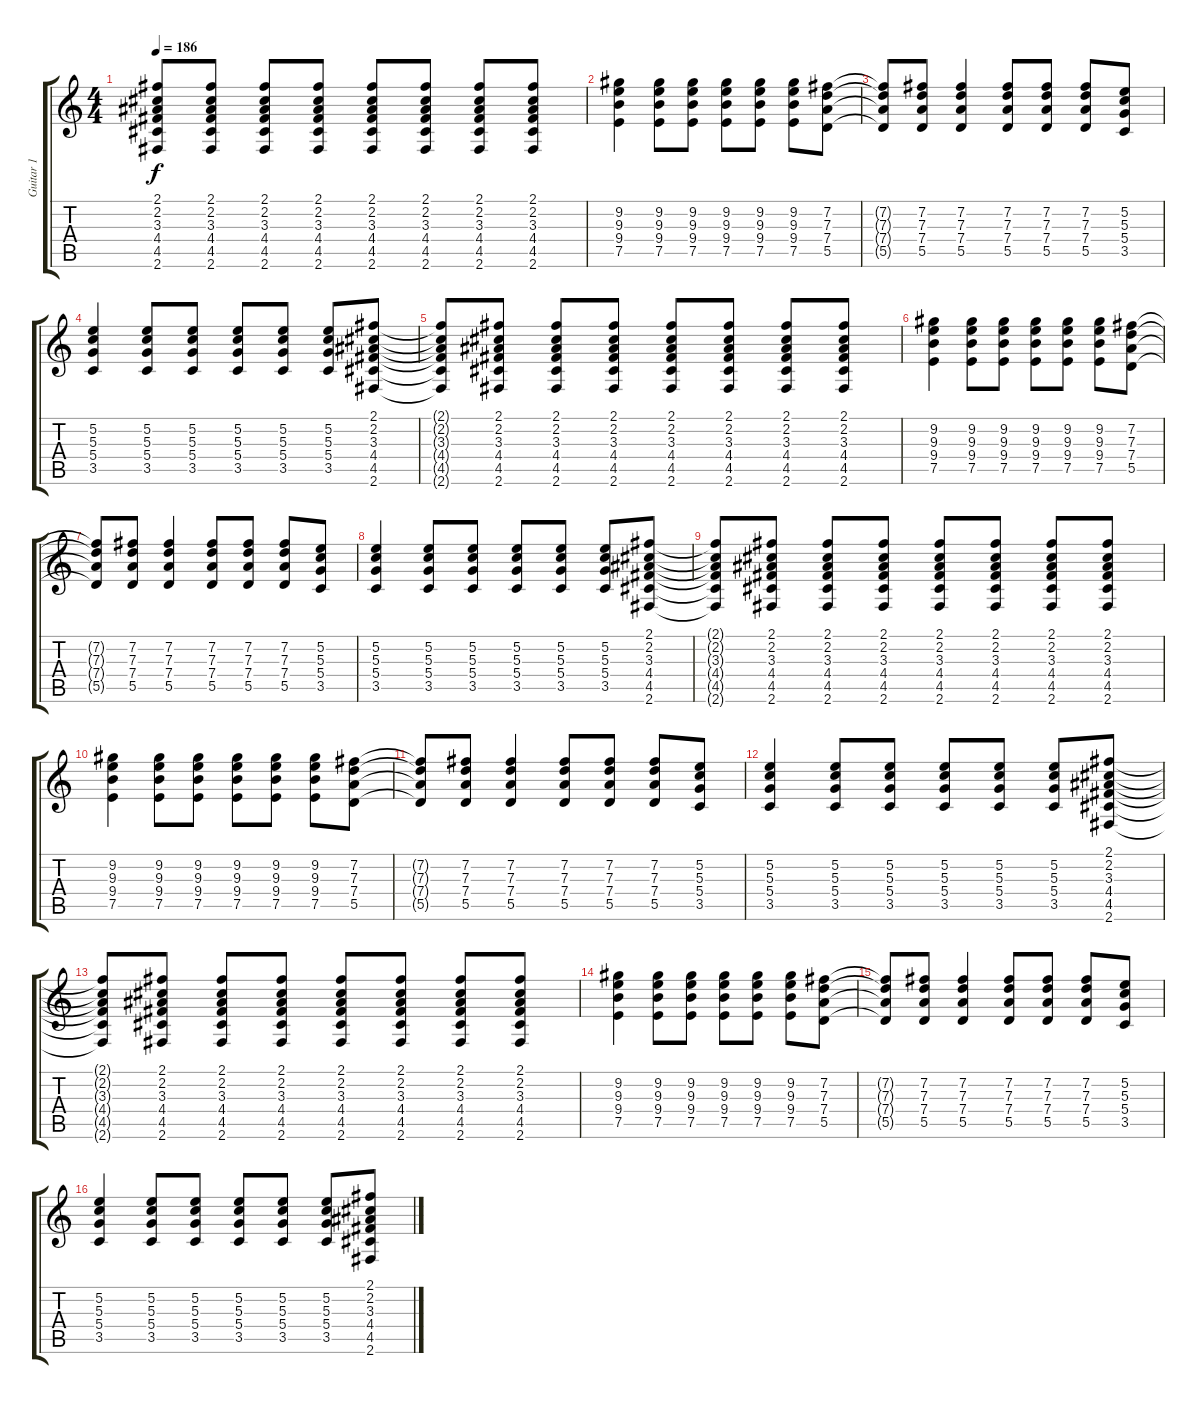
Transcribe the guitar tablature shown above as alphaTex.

\track ("Guitar 1" "Guitar 1") {instrument acousticguitarsteel}
\staff {score tabs}
\tuning (E4 B3 G3 D3 A2 E2) {hide}
\ts (4 4)
\tempo 186
\clef g2
\ks c
(2.1{t} 2.2{t} 3.3{t} 4.4{t} 4.5{t} 2.6{t}).8{dy f} (2.1 2.2 3.3 4.4 4.5 2.6).8 (2.1 2.2 3.3 4.4 4.5 2.6).8 (2.1 2.2 3.3 4.4 4.5 2.6).8 (2.1 2.2 3.3 4.4 4.5 2.6).8 (2.1 2.2 3.3 4.4 4.5 2.6).8 (2.1 2.2 3.3 4.4 4.5 2.6).8 (2.1 2.2 3.3 4.4 4.5 2.6).8 |
(9.2 9.3 9.4 7.5).4 (9.2 9.3 9.4 7.5).8 (9.2 9.3 9.4 7.5).8 (9.2 9.3 9.4 7.5).8 (9.2 9.3 9.4 7.5).8 (9.2 9.3 9.4 7.5).8 (7.2 7.3 7.4 5.5).8 |
(7.2{t} 7.3{t} 7.4{t} 5.5{t}).8 (7.2 7.3 7.4 5.5).8 (7.2 7.3 7.4 5.5).4 (7.2 7.3 7.4 5.5).8 (7.2 7.3 7.4 5.5).8 (7.2 7.3 7.4 5.5).8 (5.2 5.3 5.4 3.5).8 |
(5.2 5.3 5.4 3.5).4 (5.2 5.3 5.4 3.5).8 (5.2 5.3 5.4 3.5).8 (5.2 5.3 5.4 3.5).8 (5.2 5.3 5.4 3.5).8 (5.2 5.3 5.4 3.5).8 (2.1 2.2 3.3 4.4 4.5 2.6).8 |
(2.1{t} 2.2{t} 3.3{t} 4.4{t} 4.5{t} 2.6{t}).8 (2.1 2.2 3.3 4.4 4.5 2.6).8 (2.1 2.2 3.3 4.4 4.5 2.6).8 (2.1 2.2 3.3 4.4 4.5 2.6).8 (2.1 2.2 3.3 4.4 4.5 2.6).8 (2.1 2.2 3.3 4.4 4.5 2.6).8 (2.1 2.2 3.3 4.4 4.5 2.6).8 (2.1 2.2 3.3 4.4 4.5 2.6).8 |
(9.2 9.3 9.4 7.5).4 (9.2 9.3 9.4 7.5).8 (9.2 9.3 9.4 7.5).8 (9.2 9.3 9.4 7.5).8 (9.2 9.3 9.4 7.5).8 (9.2 9.3 9.4 7.5).8 (7.2 7.3 7.4 5.5).8 |
(7.2{t} 7.3{t} 7.4{t} 5.5{t}).8 (7.2 7.3 7.4 5.5).8 (7.2 7.3 7.4 5.5).4 (7.2 7.3 7.4 5.5).8 (7.2 7.3 7.4 5.5).8 (7.2 7.3 7.4 5.5).8 (5.2 5.3 5.4 3.5).8 |
(5.2 5.3 5.4 3.5).4 (5.2 5.3 5.4 3.5).8 (5.2 5.3 5.4 3.5).8 (5.2 5.3 5.4 3.5).8 (5.2 5.3 5.4 3.5).8 (5.2 5.3 5.4 3.5).8 (2.1 2.2 3.3 4.4 4.5 2.6).8 |
(2.1{t} 2.2{t} 3.3{t} 4.4{t} 4.5{t} 2.6{t}).8 (2.1 2.2 3.3 4.4 4.5 2.6).8 (2.1 2.2 3.3 4.4 4.5 2.6).8 (2.1 2.2 3.3 4.4 4.5 2.6).8 (2.1 2.2 3.3 4.4 4.5 2.6).8 (2.1 2.2 3.3 4.4 4.5 2.6).8 (2.1 2.2 3.3 4.4 4.5 2.6).8 (2.1 2.2 3.3 4.4 4.5 2.6).8 |
(9.2 9.3 9.4 7.5).4 (9.2 9.3 9.4 7.5).8 (9.2 9.3 9.4 7.5).8 (9.2 9.3 9.4 7.5).8 (9.2 9.3 9.4 7.5).8 (9.2 9.3 9.4 7.5).8 (7.2 7.3 7.4 5.5).8 |
(7.2{t} 7.3{t} 7.4{t} 5.5{t}).8 (7.2 7.3 7.4 5.5).8 (7.2 7.3 7.4 5.5).4 (7.2 7.3 7.4 5.5).8 (7.2 7.3 7.4 5.5).8 (7.2 7.3 7.4 5.5).8 (5.2 5.3 5.4 3.5).8 |
(5.2 5.3 5.4 3.5).4 (5.2 5.3 5.4 3.5).8 (5.2 5.3 5.4 3.5).8 (5.2 5.3 5.4 3.5).8 (5.2 5.3 5.4 3.5).8 (5.2 5.3 5.4 3.5).8 (2.1 2.2 3.3 4.4 4.5 2.6).8 |
(2.1{t} 2.2{t} 3.3{t} 4.4{t} 4.5{t} 2.6{t}).8 (2.1 2.2 3.3 4.4 4.5 2.6).8 (2.1 2.2 3.3 4.4 4.5 2.6).8 (2.1 2.2 3.3 4.4 4.5 2.6).8 (2.1 2.2 3.3 4.4 4.5 2.6).8 (2.1 2.2 3.3 4.4 4.5 2.6).8 (2.1 2.2 3.3 4.4 4.5 2.6).8 (2.1 2.2 3.3 4.4 4.5 2.6).8 |
(9.2 9.3 9.4 7.5).4 (9.2 9.3 9.4 7.5).8 (9.2 9.3 9.4 7.5).8 (9.2 9.3 9.4 7.5).8 (9.2 9.3 9.4 7.5).8 (9.2 9.3 9.4 7.5).8 (7.2 7.3 7.4 5.5).8 |
(7.2{t} 7.3{t} 7.4{t} 5.5{t}).8 (7.2 7.3 7.4 5.5).8 (7.2 7.3 7.4 5.5).4 (7.2 7.3 7.4 5.5).8 (7.2 7.3 7.4 5.5).8 (7.2 7.3 7.4 5.5).8 (5.2 5.3 5.4 3.5).8 |
(5.2 5.3 5.4 3.5).4 (5.2 5.3 5.4 3.5).8 (5.2 5.3 5.4 3.5).8 (5.2 5.3 5.4 3.5).8 (5.2 5.3 5.4 3.5).8 (5.2 5.3 5.4 3.5).8 (2.1 2.2 3.3 4.4 4.5 2.6).8
